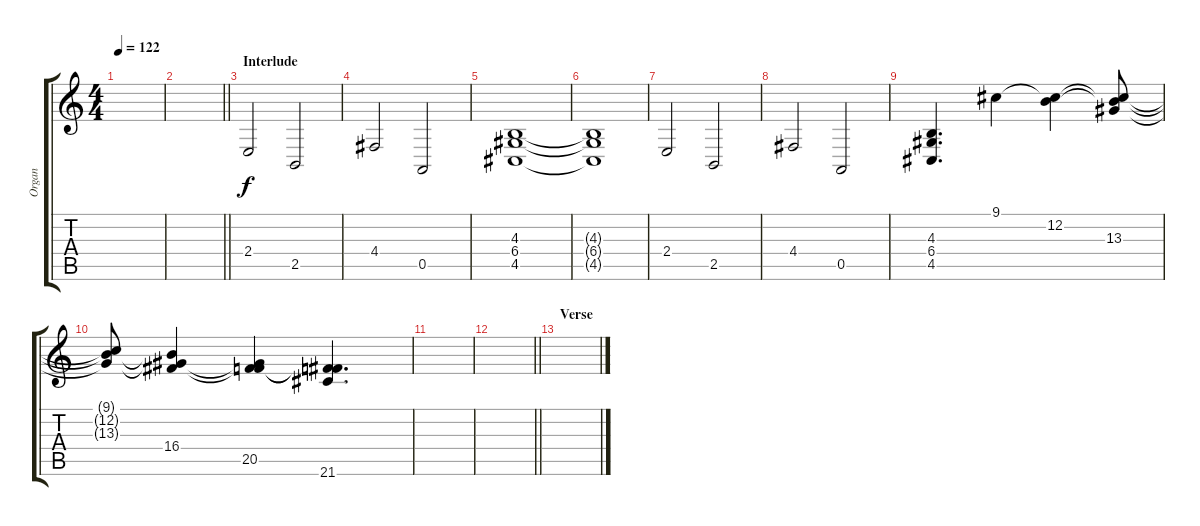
\track ("Organ" "Organ") {instrument drawbarorgan}
\staff {score tabs}
\tuning (E4 B3 G3 D3 A2 E2) {hide}
\ts (4 4)
\tempo 122
\clef g2
\ks c
|
\barLineRight lightlight
|
\section ("" "Interlude")
2.4.2{volume 12} 2.5.2 |
4.4.2 0.5.2 |
(4.3 6.4 4.5).1 |
(4.3{t} 6.4{t} 4.5{t}).1 |
2.4.2 2.5.2 |
4.4.2 0.5.2 |
(4.3 6.4 4.5).4{d} 9.1.4 (9.1{t} 12.2).4 (9.1{t} 12.2{t} 13.3).8 |
(9.1{t} 12.2{t} 13.3{t}).8 (12.2{t} 13.3{t} 16.4).4 (13.3{t} 16.4{t} 20.5).4 (16.4{t} 20.5{t} 21.6).4{d} |
|
\barLineRight lightlight
|
\section ("" "Verse")
